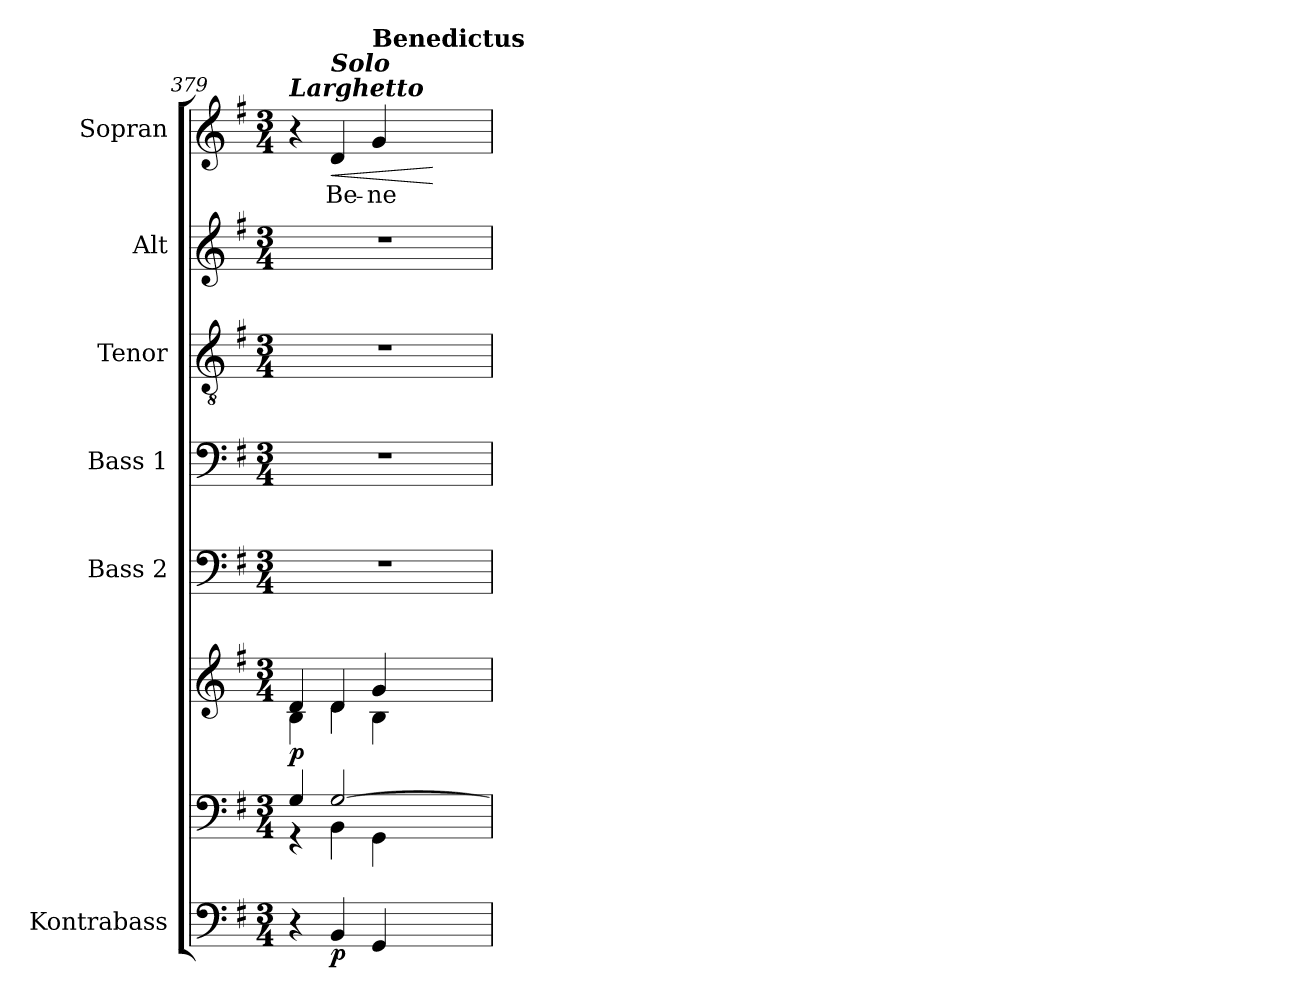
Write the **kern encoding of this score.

**kern	**dynam	**kern	**kern	**dynam	**kern	**kern	**kern	**kern	**kern	**text	**dynam
*part7	*part7	*part6	*part6	*part6	*part5	*part4	*part3	*part2	*part1	*part1	*part1
*staff8	*staff8	*staff7	*staff6	*staff6/7	*staff5	*staff4	*staff3	*staff2	*staff1	*staff1	*staff1
*I"Kontrabass	*	*	*	*	*I"Bass 2	*I"Bass 1	*I"Tenor	*I"Alt	*I"Sopran	*	*
*I'Kb.	*	*	*	*	*I'B. 2	*I'B. 1	*I'T.	*I'A.	*I'S.	*	*
!!LO:PB:g=z
*clefF4	*	*clefF4	*clefG2	*	*clefF4	*clefF4	*clefGv2	*clefG2	*clefG2	*	*
*ITrd7c12	*	*	*	*	*	*	*	*	*	*	*
*k[f#]	*	*k[f#]	*k[f#]	*	*k[f#]	*k[f#]	*k[f#]	*k[f#]	*k[f#]	*	*
*G:	*	*G:	*G:	*	*G:	*G:	*G:	*G:	*G:	*	*
*M3/4	*	*M3/4	*M3/4	*	*M3/4	*M3/4	*M3/4	*M3/4	*M3/4	*	*
=379	=379	=379	=379	=379	=379	=379	=379	=379	=379	=379	=379
*	*	*^	*^	*	*	*	*	*	*	*	*
!	!	!	!	!	!	!	!	!	!	!	!LO:TX:a:Bi:t=Larghetto	!	!
!	!	!	!	!	!	!LO:DY:b	!	!	!	!	!	!	!
4r	.	4G/	4rGG	4d/	4B\	p	2.r	2.r	2.r	2.r	4r	.	.
!	!	!	!	!	!	!	!	!	!	!	!LO:TX:a:Bi:t=Solo	!	!
!	!LO:DY:b	!	!	!	!	!	!	!	!	!	!	!LO:LY:b	!LO:HP:b
4BBB/	p	[>2G/	4BB\	4d/	4d\	.	.	.	.	.	4d/	Be-	<
!	!	!	!	!	!	!	!	!	!	!	!LO:TX:a:B:t=Benedictus	!	!
!	!	!	!	!	!	!	!	!	!	!	!	!LO:LY:b	!
4GGG/	.	.	4GG\	4g/	4B\	.	.	.	.	.	4g/	-ne-	.
*	*	*v	*v	*	*	*	*	*	*	*	*	*	*
*	*	*	*v	*v	*	*	*	*	*	*	*	*
.	.	.	.	.	.	.	.	.	.	.	[
=	=	=	=	=	=	=	=	=	=	=	=
*-	*-	*-	*-	*-	*-	*-	*-	*-	*-	*-	*-
